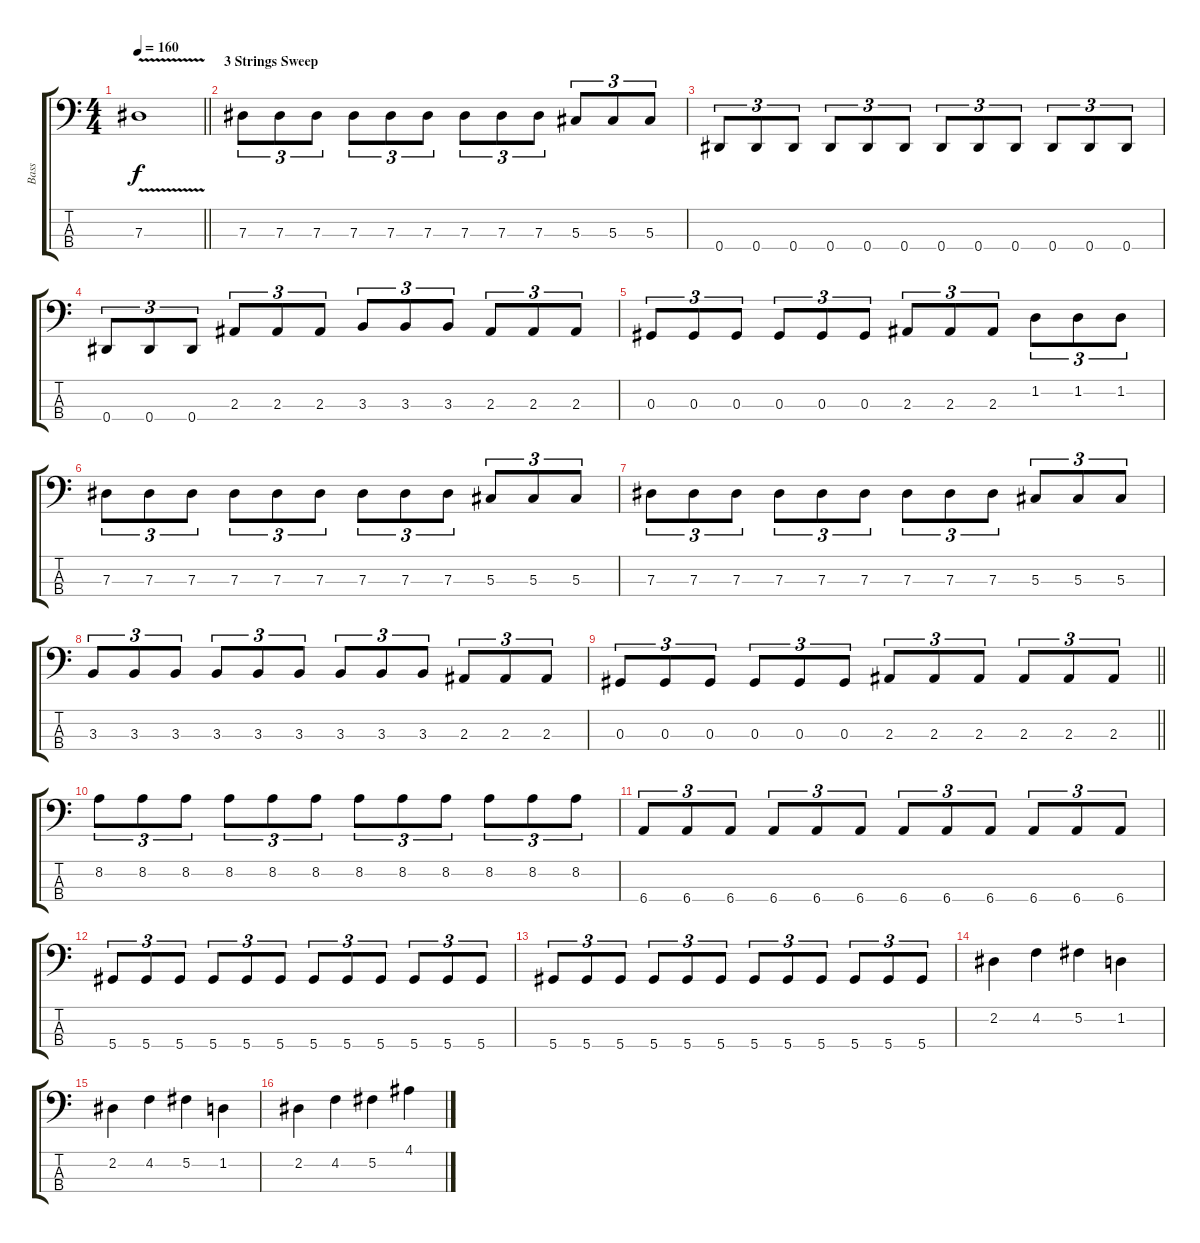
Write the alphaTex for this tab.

\track ("Bass" "Bass") {instrument electricbasspick}
\staff {score tabs}
\tuning (Gb2 Db2 Ab1 Eb1) {hide}
\ts (4 4)
\tempo 160
\clef f4
\barLineRight lightlight
\ks c
7.3{v}.1{dy f} |
\section ("" "3 Strings Sweep ")
7.3.8{tu (3 2)} 7.3.8{tu (3 2)} 7.3.8{tu (3 2)} 7.3.8{tu (3 2)} 7.3.8{tu (3 2)} 7.3.8{tu (3 2)} 7.3.8{tu (3 2)} 7.3.8{tu (3 2)} 7.3.8{tu (3 2)} 5.3.8{tu (3 2)} 5.3.8{tu (3 2)} 5.3.8{tu (3 2)} |
0.4.8{tu (3 2)} 0.4.8{tu (3 2)} 0.4.8{tu (3 2)} 0.4.8{tu (3 2)} 0.4.8{tu (3 2)} 0.4.8{tu (3 2)} 0.4.8{tu (3 2)} 0.4.8{tu (3 2)} 0.4.8{tu (3 2)} 0.4.8{tu (3 2)} 0.4.8{tu (3 2)} 0.4.8{tu (3 2)} |
0.4.8{tu (3 2)} 0.4.8{tu (3 2)} 0.4.8{tu (3 2)} 2.3.8{tu (3 2)} 2.3.8{tu (3 2)} 2.3.8{tu (3 2)} 3.3.8{tu (3 2)} 3.3.8{tu (3 2)} 3.3.8{tu (3 2)} 2.3.8{tu (3 2)} 2.3.8{tu (3 2)} 2.3.8{tu (3 2)} |
0.3.8{tu (3 2)} 0.3.8{tu (3 2)} 0.3.8{tu (3 2)} 0.3.8{tu (3 2)} 0.3.8{tu (3 2)} 0.3.8{tu (3 2)} 2.3.8{tu (3 2)} 2.3.8{tu (3 2)} 2.3.8{tu (3 2)} 1.2.8{tu (3 2)} 1.2.8{tu (3 2)} 1.2.8{tu (3 2)} |
7.3.8{tu (3 2)} 7.3.8{tu (3 2)} 7.3.8{tu (3 2)} 7.3.8{tu (3 2)} 7.3.8{tu (3 2)} 7.3.8{tu (3 2)} 7.3.8{tu (3 2)} 7.3.8{tu (3 2)} 7.3.8{tu (3 2)} 5.3.8{tu (3 2)} 5.3.8{tu (3 2)} 5.3.8{tu (3 2)} |
7.3.8{tu (3 2)} 7.3.8{tu (3 2)} 7.3.8{tu (3 2)} 7.3.8{tu (3 2)} 7.3.8{tu (3 2)} 7.3.8{tu (3 2)} 7.3.8{tu (3 2)} 7.3.8{tu (3 2)} 7.3.8{tu (3 2)} 5.3.8{tu (3 2)} 5.3.8{tu (3 2)} 5.3.8{tu (3 2)} |
3.3.8{tu (3 2)} 3.3.8{tu (3 2)} 3.3.8{tu (3 2)} 3.3.8{tu (3 2)} 3.3.8{tu (3 2)} 3.3.8{tu (3 2)} 3.3.8{tu (3 2)} 3.3.8{tu (3 2)} 3.3.8{tu (3 2)} 2.3.8{tu (3 2)} 2.3.8{tu (3 2)} 2.3.8{tu (3 2)} |
\barLineRight lightlight
0.3.8{tu (3 2)} 0.3.8{tu (3 2)} 0.3.8{tu (3 2)} 0.3.8{tu (3 2)} 0.3.8{tu (3 2)} 0.3.8{tu (3 2)} 2.3.8{tu (3 2)} 2.3.8{tu (3 2)} 2.3.8{tu (3 2)} 2.3.8{tu (3 2)} 2.3.8{tu (3 2)} 2.3.8{tu (3 2)} |
\section ("" "")
8.2.8{tu (3 2)} 8.2.8{tu (3 2)} 8.2.8{tu (3 2)} 8.2.8{tu (3 2)} 8.2.8{tu (3 2)} 8.2.8{tu (3 2)} 8.2.8{tu (3 2)} 8.2.8{tu (3 2)} 8.2.8{tu (3 2)} 8.2.8{tu (3 2)} 8.2.8{tu (3 2)} 8.2.8{tu (3 2)} |
6.4.8{tu (3 2)} 6.4.8{tu (3 2)} 6.4.8{tu (3 2)} 6.4.8{tu (3 2)} 6.4.8{tu (3 2)} 6.4.8{tu (3 2)} 6.4.8{tu (3 2)} 6.4.8{tu (3 2)} 6.4.8{tu (3 2)} 6.4.8{tu (3 2)} 6.4.8{tu (3 2)} 6.4.8{tu (3 2)} |
5.4.8{tu (3 2)} 5.4.8{tu (3 2)} 5.4.8{tu (3 2)} 5.4.8{tu (3 2)} 5.4.8{tu (3 2)} 5.4.8{tu (3 2)} 5.4.8{tu (3 2)} 5.4.8{tu (3 2)} 5.4.8{tu (3 2)} 5.4.8{tu (3 2)} 5.4.8{tu (3 2)} 5.4.8{tu (3 2)} |
5.4.8{tu (3 2)} 5.4.8{tu (3 2)} 5.4.8{tu (3 2)} 5.4.8{tu (3 2)} 5.4.8{tu (3 2)} 5.4.8{tu (3 2)} 5.4.8{tu (3 2)} 5.4.8{tu (3 2)} 5.4.8{tu (3 2)} 5.4.8{tu (3 2)} 5.4.8{tu (3 2)} 5.4.8{tu (3 2)} |
2.2.4 4.2.4 5.2.4 1.2.4 |
2.2.4 4.2.4 5.2.4 1.2.4 |
2.2.4 4.2.4 5.2.4 4.1.4
